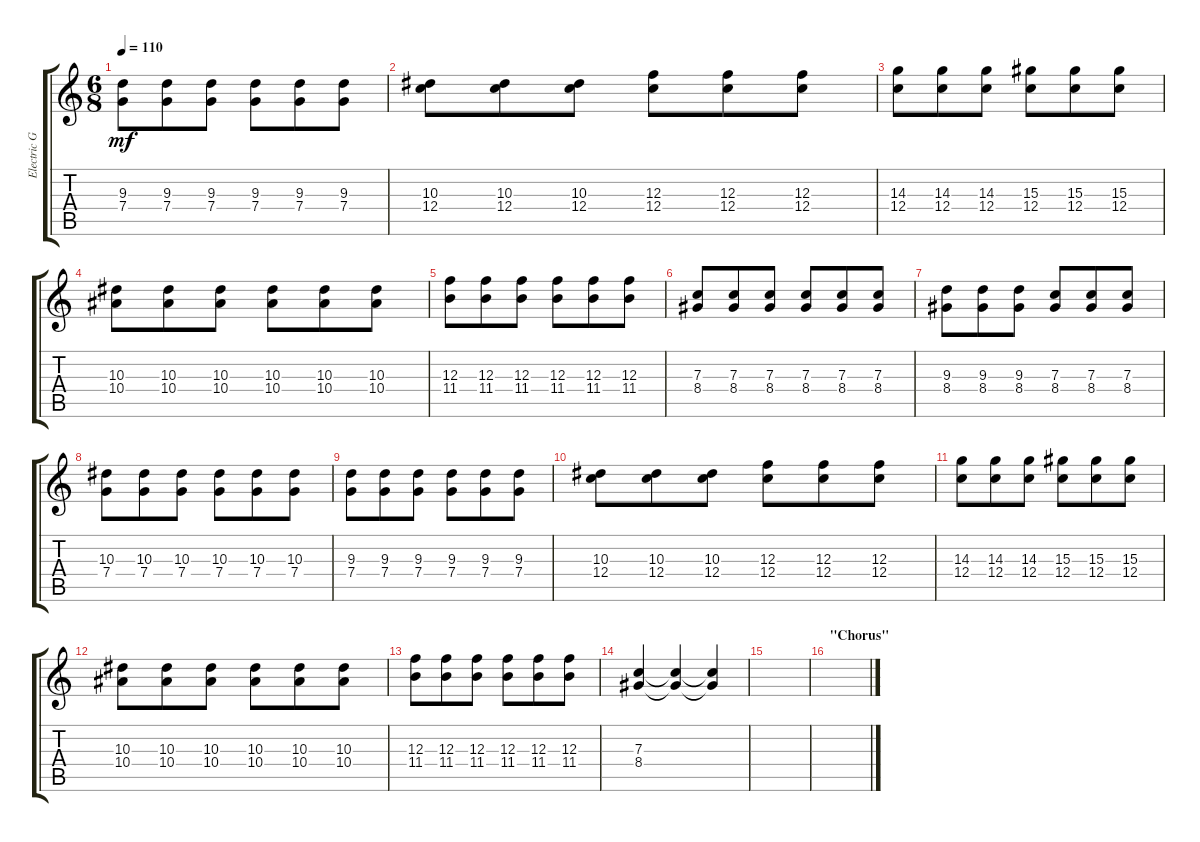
\track ("Electric Guitar" "Electric G") {instrument electricguitarclean}
\staff {score tabs}
\tuning (D4 A3 F3 C3 G2 C2) {hide}
\ts (6 8)
\tempo 110
\clef g2
\ks c
(9.3 7.4).8{dy mf} (9.3 7.4).8 (9.3 7.4).8 (9.3 7.4).8 (9.3 7.4).8 (9.3 7.4).8 |
(10.3 12.4).8 (10.3 12.4).8 (10.3 12.4).8 (12.3 12.4).8 (12.3 12.4).8 (12.3 12.4).8 |
(14.3 12.4).8 (14.3 12.4).8 (14.3 12.4).8 (15.3 12.4).8 (15.3 12.4).8 (15.3 12.4).8 |
(10.3 10.4).8 (10.3 10.4).8 (10.3 10.4).8 (10.3 10.4).8 (10.3 10.4).8 (10.3 10.4).8 |
(12.3 11.4).8 (12.3 11.4).8 (12.3 11.4).8 (12.3 11.4).8 (12.3 11.4).8 (12.3 11.4).8 |
(7.3 8.4).8 (7.3 8.4).8 (7.3 8.4).8 (7.3 8.4).8 (7.3 8.4).8 (7.3 8.4).8 |
(9.3 8.4).8 (9.3 8.4).8 (9.3 8.4).8 (7.3 8.4).8 (7.3 8.4).8 (7.3 8.4).8 |
(10.3 7.4).8 (10.3 7.4).8 (10.3 7.4).8 (10.3 7.4).8 (10.3 7.4).8 (10.3 7.4).8 |
(9.3 7.4).8 (9.3 7.4).8 (9.3 7.4).8 (9.3 7.4).8 (9.3 7.4).8 (9.3 7.4).8 |
(10.3 12.4).8 (10.3 12.4).8 (10.3 12.4).8 (12.3 12.4).8 (12.3 12.4).8 (12.3 12.4).8 |
(14.3 12.4).8 (14.3 12.4).8 (14.3 12.4).8 (15.3 12.4).8 (15.3 12.4).8 (15.3 12.4).8 |
(10.3 10.4).8 (10.3 10.4).8 (10.3 10.4).8 (10.3 10.4).8 (10.3 10.4).8 (10.3 10.4).8 |
(12.3 11.4).8 (12.3 11.4).8 (12.3 11.4).8 (12.3 11.4).8 (12.3 11.4).8 (12.3 11.4).8 |
(7.3 8.4).4 (7.3{t} 8.4{t}).4 (7.3{t} 8.4{t}).4 |
|
\section ("" "\"Chorus\"")
